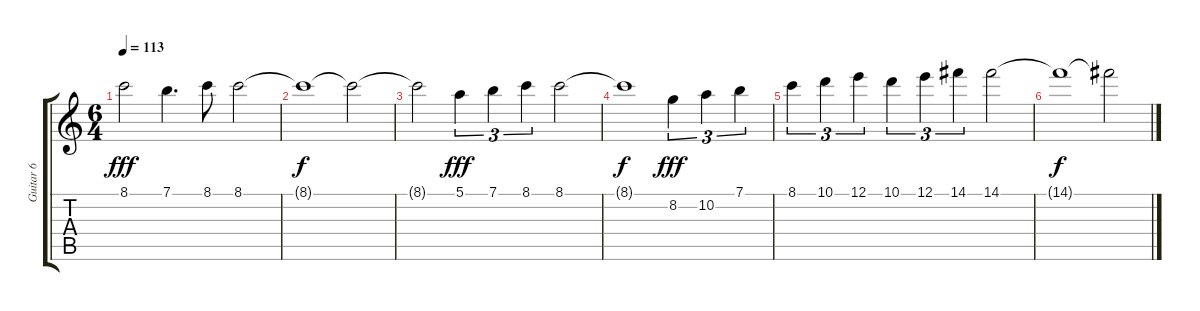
\track ("Guitar 6" "Guitar 6") {instrument distortionguitar}
\staff {score tabs}
\tuning (E4 B3 G3 D3 A2 E2) {hide}
\ts (6 4)
\tempo 113
\clef g2
\ks c
8.1.2{dy fff} 7.1.4{d} 8.1.8 8.1.2 |
8.1{t}.1{dy f} 8.1{t}.2 |
8.1{t}.2 5.1.4{tu (3 2) dy fff} 7.1.4{tu (3 2)} 8.1.4{tu (3 2)} 8.1.2 |
8.1{t}.1{dy f} 8.2.4{tu (3 2) dy fff} 10.2.4{tu (3 2)} 7.1.4{tu (3 2)} |
8.1.4{tu (3 2)} 10.1.4{tu (3 2)} 12.1.4{tu (3 2)} 10.1.4{tu (3 2)} 12.1.4{tu (3 2)} 14.1.4{tu (3 2)} 14.1.2{balance 8} |
14.1{t}.1{dy f} 14.1{t}.2
